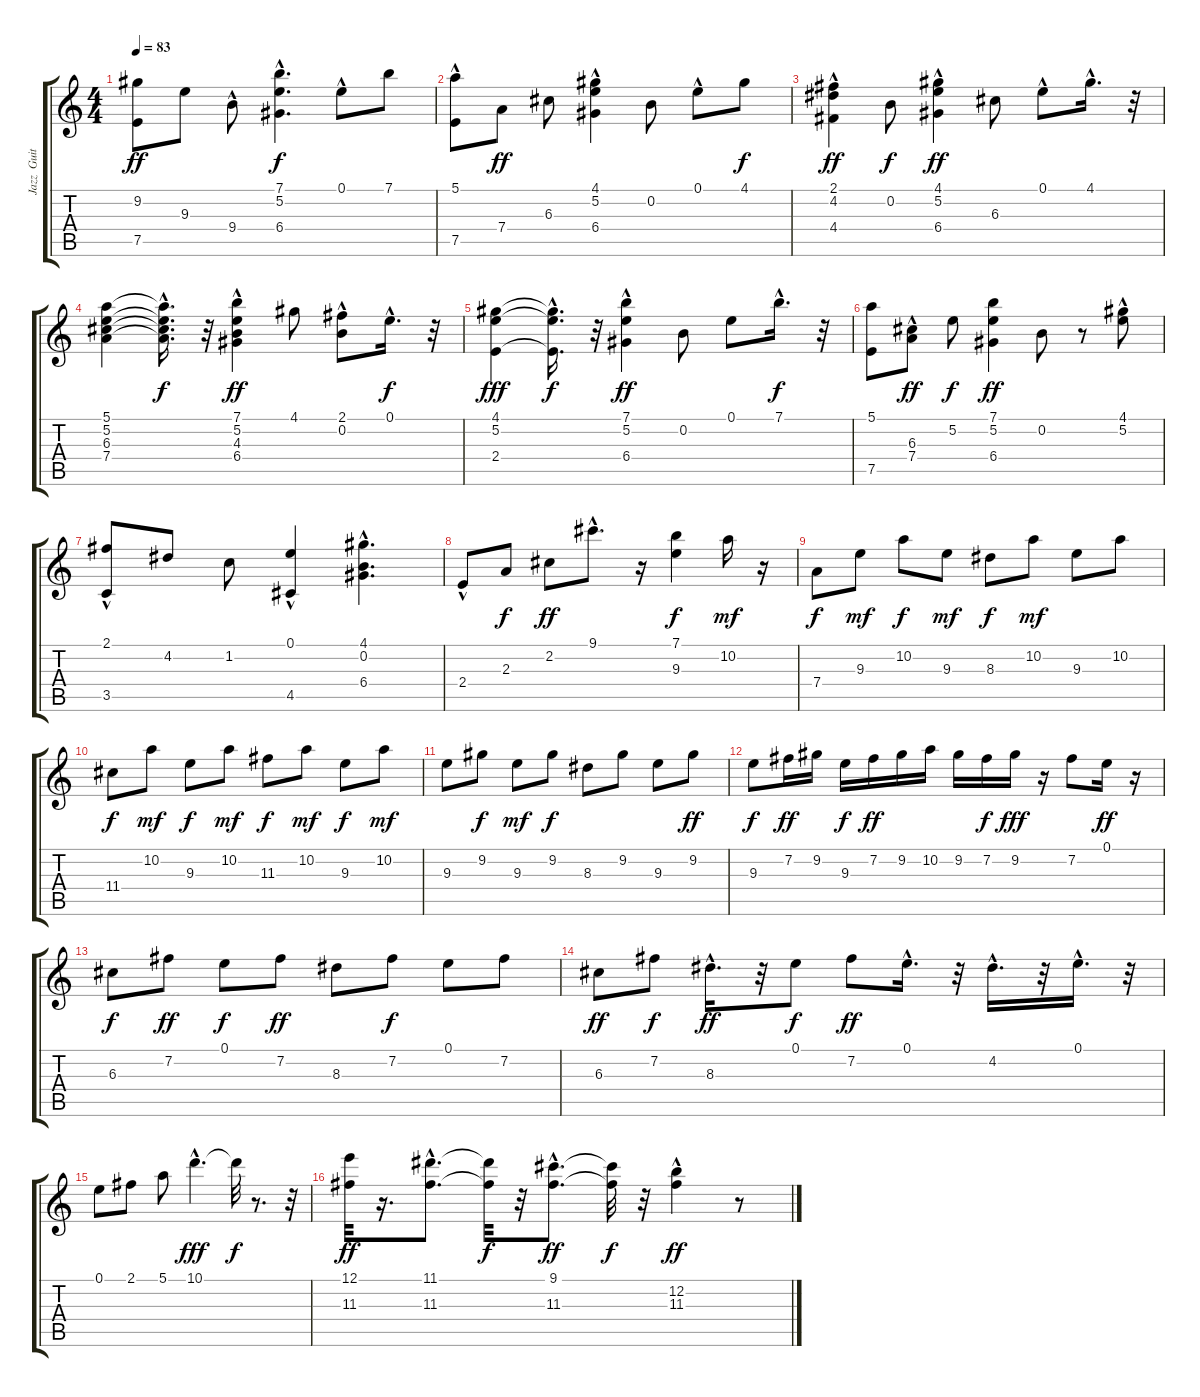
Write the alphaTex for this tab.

\track ("Jazz  Guit" "Jazz  Guit") {instrument electricguitarjazz}
\staff {score tabs}
\tuning (E4 B3 G3 D3 A2 E2) {hide}
\ts (4 4)
\tempo 83
\clef g2
\ks c
(9.2 7.5).8{dy ff} 9.3.8 9.4{hac}.8 (7.1{hac} 5.2{hac} 6.4).4{d dy f} 0.1{hac}.8 7.1.8 |
(5.1 7.5{hac}).8 7.4.8{dy ff} 6.3.8 (4.1{hac} 5.2 6.4{hac}).4 0.2.8 0.1{hac}.8 4.1.8{dy f} |
(2.1{hac} 4.2 4.4).4{dy ff} 0.2.8{dy f} (4.1{hac} 5.2 6.4{hac}).4{dy ff} 6.3.8 0.1{hac}.8 4.1{hac}.16{d} r.32 |
(5.1 5.2 6.3 7.4).4 (5.1{hac t} 5.2{t} 6.3{t} 7.4{hac t}).16{d dy f} r.32 (7.1{hac} 5.2{hac} 4.3{hac} 6.4{hac}).4{dy ff} 4.1.8 (2.1 0.2{hac}).8 0.1{hac}.16{d dy f} r.32 |
(4.1 5.2 2.4).4{dy fff} (4.1{hac t} 5.2{hac t} 2.4{hac t}).16{d dy f} r.32 (7.1{hac} 5.2 6.4{hac}).4{dy ff} 0.2.8 0.1.8 7.1{hac}.16{d dy f} r.32 |
(5.1 7.5).8 (6.3 7.4{hac}).8{dy ff} 5.2.8{dy f} (7.1 5.2 6.4).4{dy ff} 0.2.8 r.8 (4.1 5.2{hac}).8 |
(2.1{hac} 3.5).8 4.2.8 1.2.8 (0.1 4.5{hac}).4 (4.1{hac} 0.2 6.4).4{d} |
2.4{hac}.8 2.3.8{dy f} 2.2.8{dy ff} 9.1{hac}.8{d} r.16 (7.1 9.3).4{dy f} 10.2.16{dy mf} r.16 |
7.4.8{dy f} 9.3.8{dy mf} 10.2.8{dy f} 9.3.8{dy mf} 8.3.8{dy f} 10.2.8{dy mf} 9.3.8 10.2.8 |
11.4.8{dy f} 10.2.8{dy mf} 9.3.8{dy f} 10.2.8{dy mf} 11.3.8{dy f} 10.2.8{dy mf} 9.3.8{dy f} 10.2.8{dy mf} |
9.3.8 9.2.8{dy f} 9.3.8{dy mf} 9.2.8{dy f} 8.3.8 9.2.8 9.3.8 9.2.8{dy ff} |
9.3.8{dy f} 7.2.16{dy ff} 9.2.16 9.3.16{dy f} 7.2.16{dy ff} 9.2.16 10.2.16 9.2.16 7.2.16{dy f} 9.2.16{dy fff} r.16 7.2.8 0.1.16{dy ff} r.16 |
6.3.8{dy f} 7.2.8{dy ff} 0.1.8{dy f} 7.2.8{dy ff} 8.3.8 7.2.8{dy f} 0.1.8 7.2.8 |
6.3.8{dy ff} 7.2.8{dy f} 8.3{hac}.16{d dy ff} r.32 0.1.8{dy f} 7.2.8{dy ff} 0.1{hac}.16{d} r.32 4.2{hac}.16{d} r.32 0.1{hac}.16{d} r.32 |
0.1.8 2.1.8 5.1.8 10.1{hac}.4{d dy fff} 10.1{t}.32{dy f} r.8{d} r.32 |
(12.1 11.3).32{dy ff} r.16{d} (11.1{hac} 11.3{hac}).8{d} (11.1{t} 11.3{t}).32{dy f} r.32 (9.1{hac} 11.3{hac}).8{d dy ff} (9.1{t} 11.3{t}).32{dy f} r.32 (12.2 11.3{hac}).4{dy ff} r.8
